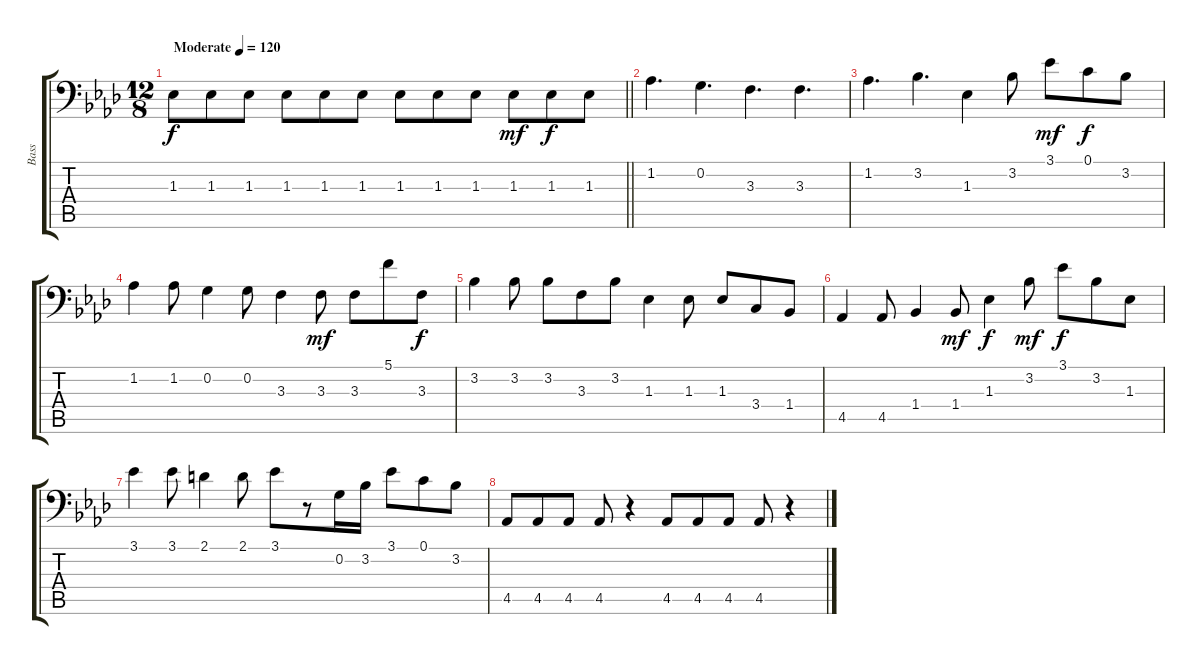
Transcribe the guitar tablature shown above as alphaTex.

\track ("Bass" "Bass") {instrument electricbassfinger}
\staff {score tabs}
\tuning (C3 G2 D2 A1 E1 B0) {hide}
\ts (12 8)
\tempo (120 "Moderate")
\clef f4
\barLineRight lightlight
\ks ab
1.3.8{dy f instrument electricbassfinger} 1.3.8 1.3.8 1.3.8 1.3.8 1.3.8 1.3.8 1.3.8 1.3.8 1.3.8{dy mf} 1.3.8{dy f} 1.3.8 |
1.2.4{d} 0.2.4{d} 3.3.4{d} 3.3.4{d} |
1.2.4{d} 3.2.4{d} 1.3.4 3.2.8 3.1.8{dy mf} 0.1.8{dy f} 3.2.8 |
1.2.4 1.2.8 0.2.4 0.2.8 3.3.4 3.3.8{dy mf} 3.3.8 5.1.8 3.3.8{dy f} |
3.2.4 3.2.8 3.2.8 3.3.8 3.2.8 1.3.4 1.3.8 1.3.8 3.4.8 1.4.8 |
4.5.4 4.5.8 1.4.4 1.4.8{dy mf} 1.3.4{dy f} 3.2.8{dy mf} 3.1.8{dy f} 3.2.8 1.3.8 |
3.1.4 3.1.8 2.1.4 2.1.8 3.1.8 r.8 0.2.16 3.2.16 3.1.8 0.1.8 3.2.8 |
4.5.8 4.5.8 4.5.8 4.5.8 r.4 4.5.8 4.5.8 4.5.8 4.5.8 r.4
